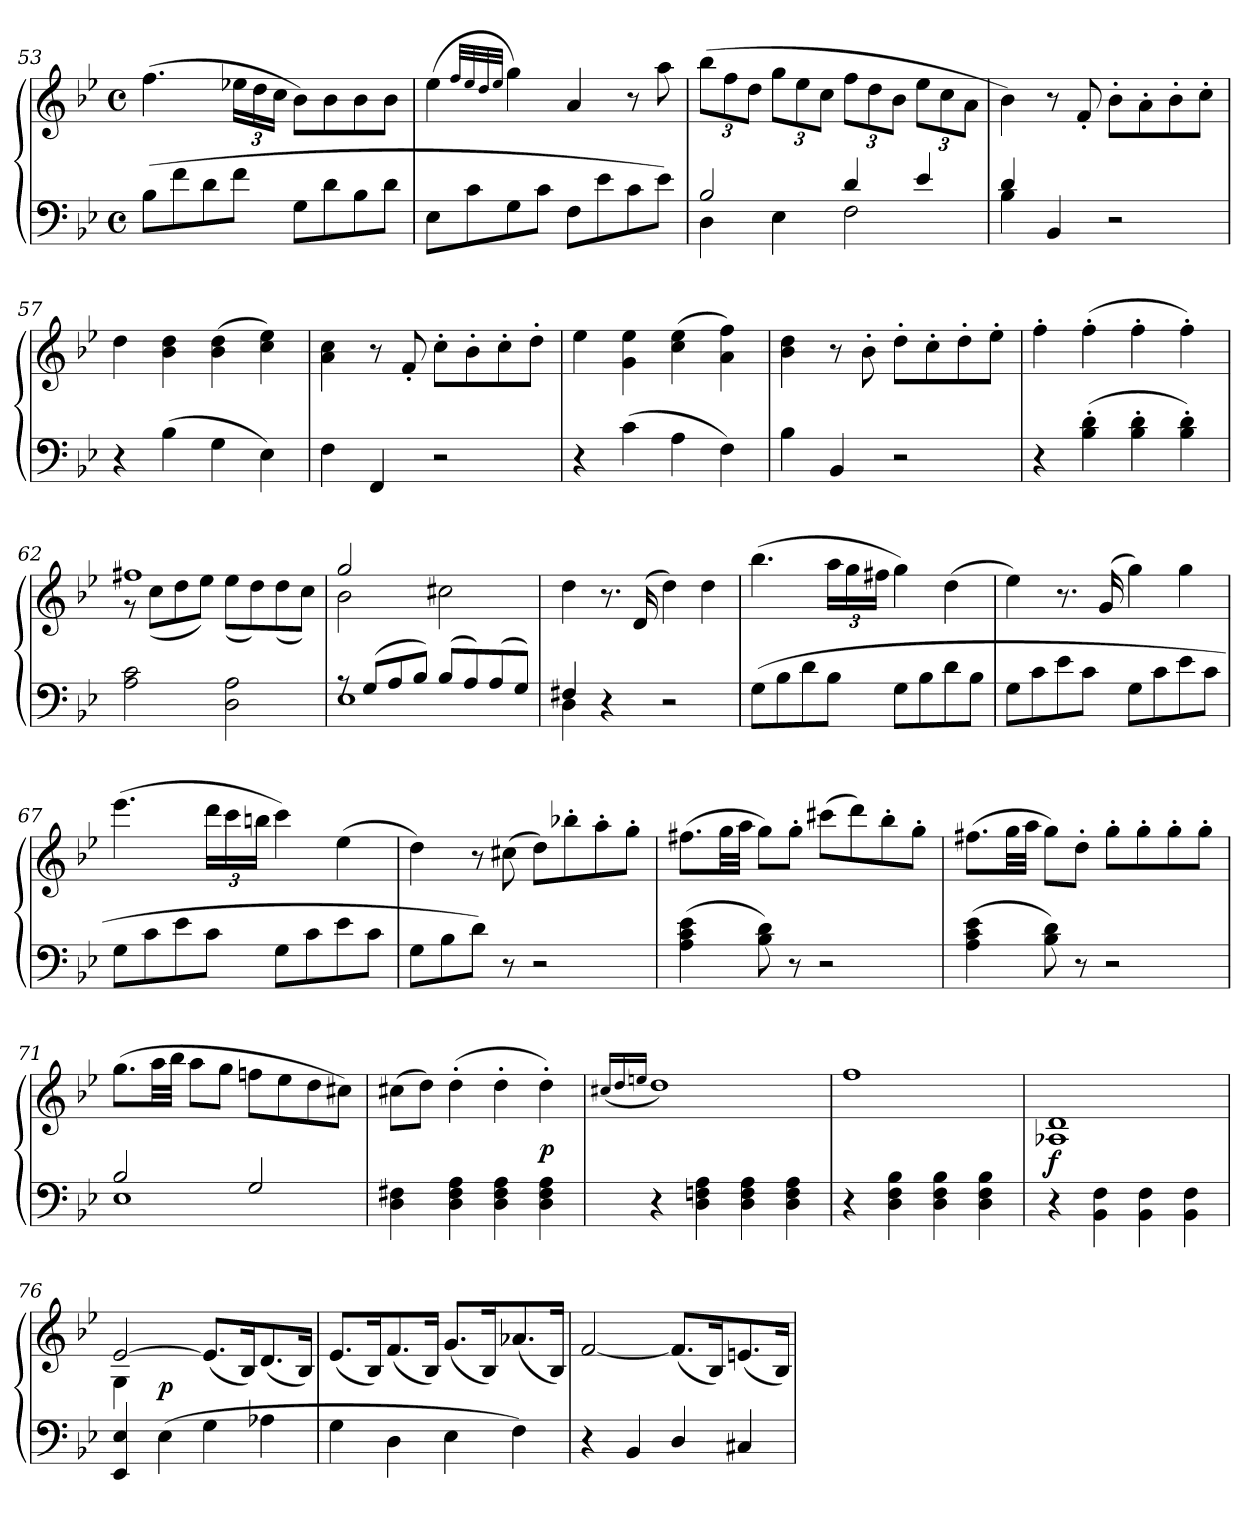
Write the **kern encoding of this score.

**kern	**kern	**dynam
*part1	*part1	*part1
*staff2	*staff1	*staff1/2
*clefF4	*clefG2	*
*k[b-e-]	*k[b-e-]	*
*M4/4	*M4/4	*
*met(c)	*met(c)	*
=53	=53	=53
(8B-L	(4.ff	.
8f	.	.
8d	.	.
8fJ	24ee-XLL	.
.	24dd	.
.	24ccJJ	.
8GL	8b-L)	.
8d	8b-	.
8B-	8b-	.
8dJ	8b-J	.
=54	=54	=54
8E-L	(4ee-	.
8c	.	.
.	32qffLLL	.
.	32qee-	.
.	32qdd	.
.	32qee-JJJ	.
8G	4gg)	.
8cJ	.	.
8FL	4a	.
8e-	.	.
8c	8r	.
8e-J)	8aa	.
=55	=55	=55
*^	*	*
2B-	4D	(12bb-L	.
.	.	12ff	.
.	.	12ddJ	.
.	4E-	12ggL	.
.	.	12ee-	.
.	.	12ccJ	.
4d	2F	12ffL	.
.	.	12dd	.
.	.	12b-J	.
4e-	.	12ee-L	.
.	.	12cc	.
.	.	12aJ	.
=56	=56	=56	=56
4d	4B-	4b-)	.
4BB-	2.ryy	8r	.
.	.	8f'	.
2r	.	8b-'L	.
.	.	8a'	.
.	.	8b-'	.
.	.	8cc'J	.
*v	*v	*	*
=57	=57	=57
4r	4dd	.
(4B-	4b- 4dd	.
4G	(4b- 4dd	.
4E-)	4cc 4ee-)	.
=58	=58	=58
4F	4a 4cc	.
4FF	8r	.
.	8f'	.
2r	8cc'L	.
.	8b-'	.
.	8cc'	.
.	8dd'J	.
=59	=59	=59
4r	4ee-	.
(4c	4g 4ee-	.
4A	(4cc 4ee-	.
4F)	4a 4ff)	.
=60	=60	=60
4B-	4b- 4dd	.
4BB-	8r	.
.	8b-'	.
2r	8dd'L	.
.	8cc'	.
.	8dd'	.
.	8ee-'J	.
=61	=61	=61
4r	4ff'	.
(4B-' 4d'	(4ff'	.
4B-' 4d'	4ff'	.
4B-' 4d')	4ff')	.
=62	=62	=62
*	*^	*
2A 2c	1ff#X	8r	.
.	.	(8ccL	.
.	.	8dd	.
.	.	8ee-J)	.
2D 2A	.	(8ee-L	.
.	.	8dd)	.
.	.	(8dd	.
.	.	8ccJ)	.
=63	=63	=63	=63
*^	*	*	*
8rA	1E-	2gg	2b-	.
(8GL	.	.	.	.
8A	.	.	.	.
8B-J)	.	.	.	.
(8B-L	.	2ryy	2cc#X	.
8A)	.	.	.	.
(8A	.	.	.	.
8GJ)	.	.	.	.
*	*	*v	*v	*
=64	=64	=64	=64
4F#X	4D	4dd	.
2.ryy	4r	8.r	.
.	.	(16d	.
.	2r	4dd)	.
.	.	4dd	.
*v	*v	*	*
=65	=65	=65
(8GL	(4.bb-	.
8B-	.	.
8d	.	.
8B-J	24aaLL	.
.	24gg	.
.	24ff#XJJ	.
8GL	4gg)	.
8B-	.	.
8d	(4dd	.
8B-J	.	.
=66	=66	=66
8GL	4ee-)	.
8c	.	.
8e-	8.r	.
8cJ	.	.
.	(16g	.
8GL	4gg)	.
8c	.	.
8e-	4gg	.
8cJ	.	.
=67	=67	=67
8GL	(4.eee-	.
8c	.	.
8e-	.	.
8cJ	24dddLL	.
.	24ccc	.
.	24bbnJJ	.
8GL	4ccc)	.
8c	.	.
8e-	(4ee-	.
8cJ	.	.
=68	=68	=68
8GL	4dd)	.
8B-	.	.
8dJ)	8r	.
8r	(8cc#X	.
2r	8ddL)	.
.	8bb-X'	.
.	8aa'	.
.	8gg'J	.
=69	=69	=69
(4A 4c 4e-	(8.ff#XL	.
.	32ggLL	.
.	32aaJJJ	.
8B- 8d)	8ggL)	.
8r	8gg'J	.
2r	(8ccc#XL	.
.	8ddd)	.
.	8bb-'	.
.	8gg'J	.
=70	=70	=70
(4A 4c 4e-	(8.ff#XL	.
.	32ggLL	.
.	32aaJJJ	.
8B- 8d)	8ggL)	.
8r	8dd'J	.
2r	8gg'L	.
.	8gg'	.
.	8gg'	.
.	8gg'J	.
=71	=71	=71
*^	*	*
2B-	1E-	(8.ggL	.
.	.	32aaLL	.
.	.	32bb-JJJ	.
.	.	8aaL	.
.	.	8ggJ	.
2G	.	8ffnL	.
.	.	8ee-	.
.	.	8dd	.
.	.	8cc#XJ)	.
*v	*v	*	*
=72	=72	=72
4D 4F#X	(8cc#XL	.
.	8ddJ)	.
4D 4F# 4A	(4dd'	.
4D 4F# 4A	4dd'	.
4D 4F# 4A	4dd')	p
=73	=73	=73
.	(16qcc#XLL	.
.	16qdd	.
.	16qeenJJ	.
4r	1dd)	.
4D 4Fn 4A	.	.
4D 4F 4A	.	.
4D 4F 4A	.	.
=74	=74	=74
4r	1ff	.
4D 4F 4B-	.	.
4D 4F 4B-	.	.
4D 4F 4B-	.	.
=75	=75	=75
4r	1A-X 1d	f
4BB- 4F	.	.
4BB- 4F	.	.
4BB- 4F	.	.
=76	=76	=76
*	*^	*
4EE- 4E-	[2e-	4G	.
(4E-	.	2.ryy	p
4G	(8.e-L]	.	.
.	16B-k)	.	.
4A-X	(8.d	.	.
.	16B-Jk)	.	.
*	*v	*v	*
=77	=77	=77
4G	(8.e-L	.
.	16B-k)	.
4D	(8.f	.
.	16B-Jk)	.
4E-	(8.gL	.
.	16B-k)	.
4F)	(8.a-X	.
.	16B-Jk)	.
=78	=78	=78
4r	[2f	.
4BB-	.	.
4D/	(8.fL]	.
.	16B-k)	.
4C#X	(8.en	.
.	16B-Jk)	.
=	=	=
*-	*-	*-
